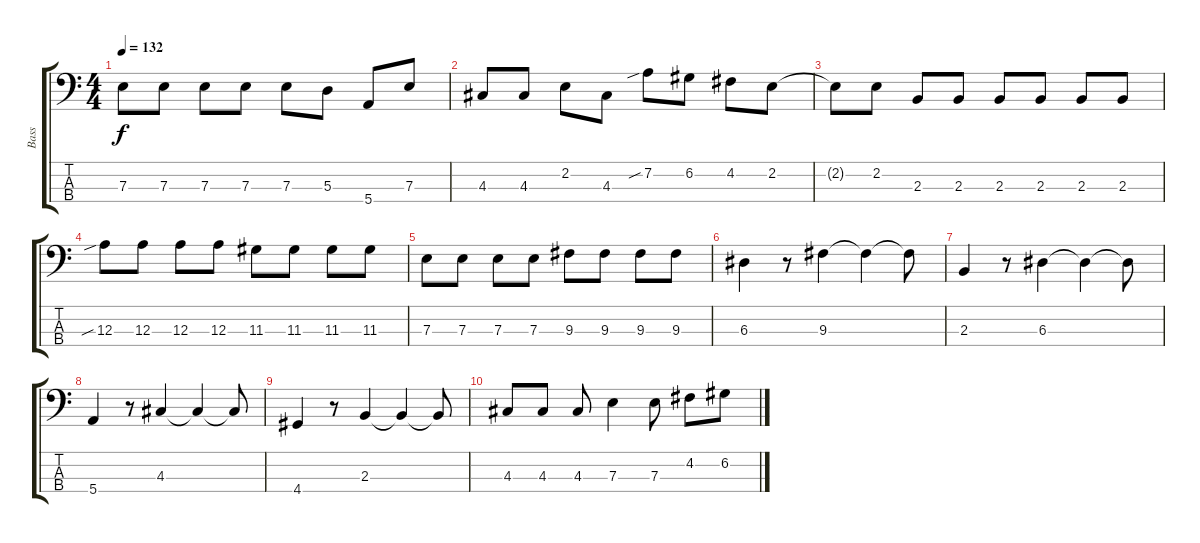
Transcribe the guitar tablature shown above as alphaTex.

\track ("Bass" "Bass") {instrument electricbassfinger}
\staff {score tabs}
\tuning (G2 D2 A1 E1) {hide}
\ts (4 4)
\tempo 132
\clef f4
\ks c
7.3.8{dy f} 7.3.8 7.3.8 7.3.8 7.3.8 5.3.8 5.4.8 7.3.8 |
4.3.8 4.3.8 2.2.8 4.3.8 7.2{sib}.8 6.2.8 4.2.8 2.2.8 |
2.2{t}.8 2.2.8 2.3.8 2.3.8 2.3.8 2.3.8 2.3.8 2.3.8 |
12.3{sib}.8 12.3.8 12.3.8 12.3.8 11.3.8 11.3.8 11.3.8 11.3.8 |
7.3.8 7.3.8 7.3.8 7.3.8 9.3.8 9.3.8 9.3.8 9.3.8 |
6.3.4 r.8 9.3.4 9.3{t}.4 9.3{t}.8 |
2.3.4 r.8 6.3.4 6.3{t}.4 6.3{t}.8 |
5.4.4 r.8 4.3.4 4.3{t}.4 4.3{t}.8 |
4.4.4 r.8 2.3.4 2.3{t}.4 2.3{t}.8 |
4.3.8 4.3.8 4.3.8 7.3.4 7.3.8 4.2.8 6.2.8
